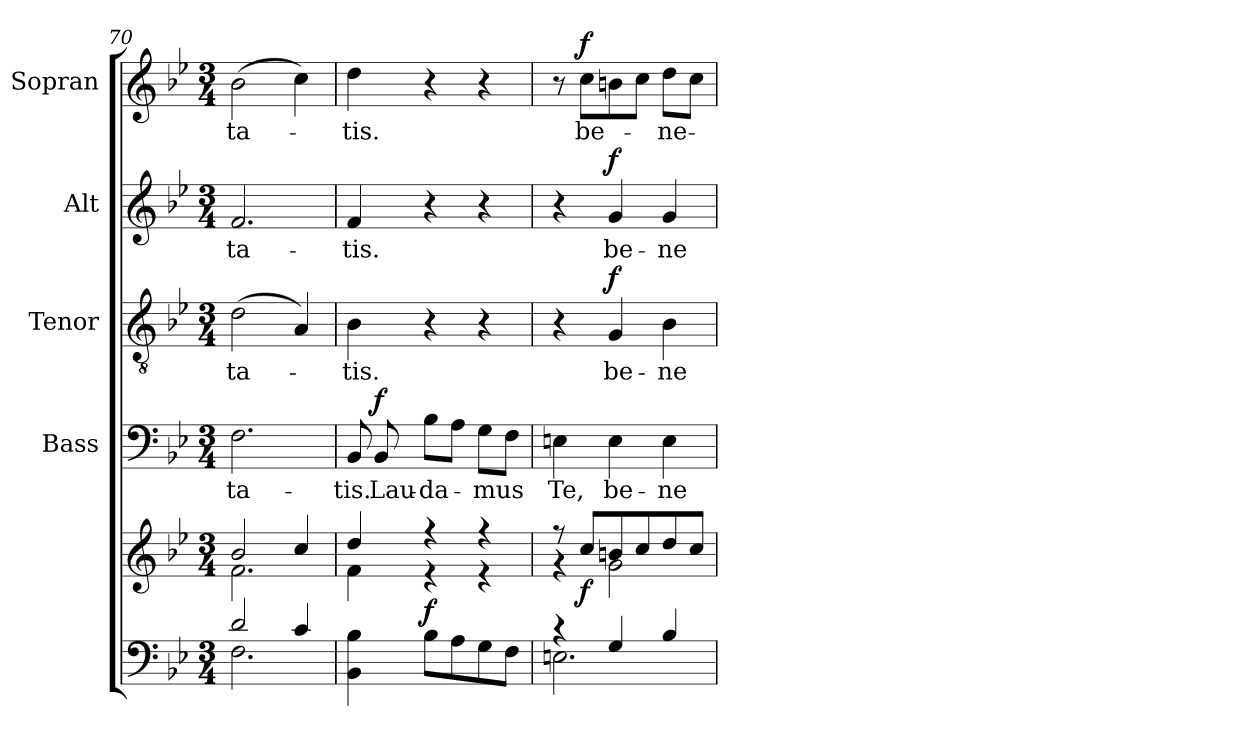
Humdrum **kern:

**kern	**kern	**dynam	**kern	**text	**dynam	**kern	**text	**dynam	**kern	**text	**dynam	**kern	**text	**dynam
*part5	*part5	*part5	*part4	*part4	*part4	*part3	*part3	*part3	*part2	*part2	*part2	*part1	*part1	*part1
*staff6	*staff5	*staff5/6	*staff4	*staff4	*staff4	*staff3	*staff3	*staff3	*staff2	*staff2	*staff2	*staff1	*staff1	*staff1
*	*	*	*I"Bass	*	*	*I"Tenor	*	*	*I"Alt	*	*	*I"Sopran	*	*
*	*	*	*I'B.	*	*	*I'T.	*	*	*I'A.	*	*	*I'S.	*	*
*clefF4	*clefG2	*	*clefF4	*	*	*clefGv2	*	*	*clefG2	*	*	*clefG2	*	*
*k[b-e-]	*k[b-e-]	*	*k[b-e-]	*	*	*k[b-e-]	*	*	*k[b-e-]	*	*	*k[b-e-]	*	*
*B-:	*B-:	*	*B-:	*	*	*B-:	*	*	*B-:	*	*	*B-:	*	*
*M3/4	*M3/4	*	*M3/4	*	*	*M3/4	*	*	*M3/4	*	*	*M3/4	*	*
=70	=70	=70	=70	=70	=70	=70	=70	=70	=70	=70	=70	=70	=70	=70
*^	*^	*	*	*	*	*	*	*	*	*	*	*	*	*
!	!	!	!	!	!	!LO:LY:b	!	!	!LO:LY:b	!	!	!LO:LY:b	!	!	!LO:LY:b	!
2d/	2.F\	2b-/	2.f\	.	2.F\	-ta-	.	(>2d\	-ta-	.	2.f/	-ta-	.	(>2b-\	-ta-	.
4c/	.	4cc/	.	.	.	.	.	4A/)	.	.	.	.	.	4cc\)	.	.
*v	*v	*	*	*	*	*	*	*	*	*	*	*	*	*	*	*
=71	=71	=71	=71	=71	=71	=71	=71	=71	=71	=71	=71	=71	=71	=71	=71
!	!	!	!	!	!LO:LY:b	!	!	!LO:LY:b	!	!	!LO:LY:b	!	!	!LO:LY:b	!
4BB-\ 4B-\	4dd/	4f\	.	8BB-/	-tis.	.	4B-\	-tis.	.	4f/	-tis.	.	4dd\	-tis.	.
!	!	!	!	!	!LO:LY:b	!LO:DY:a	!	!	!	!	!	!	!	!	!
.	.	.	.	8BB-/	Lau-	f	.	.	.	.	.	.	.	.	.
!	!	!	!LO:DY:a=2	!	!LO:LY:b	!	!	!	!	!	!	!	!	!	!
8B-\L	4r	4r	f	8B-\L	-da-	.	4r	.	.	4r	.	.	4r	.	.
8A\	.	.	.	8A\J	.	.	.	.	.	.	.	.	.	.	.
!	!	!	!	!	!LO:LY:b	!	!	!	!	!	!	!	!	!	!
8G\	4r	4r	.	8G\L	-mus	.	4r	.	.	4r	.	.	4r	.	.
8F\J	.	.	.	8F\J	.	.	.	.	.	.	.	.	.	.	.
!!LO:LB:g=z
=72	=72	=72	=72	=72	=72	=72	=72	=72	=72	=72	=72	=72	=72	=72	=72
*^	*	*	*	*	*	*	*	*	*	*	*	*	*	*	*
!	!	!	!	!	!	!LO:LY:b	!	!	!	!	!	!	!	!	!	!
4rc	2.En\	8ree	4rf	.	4En\	Te,	.	4r	.	.	4r	.	.	8r	.	.
!	!	!	!	!LO:DY:b	!	!	!	!	!	!	!	!	!	!	!LO:LY:b	!LO:DY:a
.	.	8cc/L	.	f	.	.	.	.	.	.	.	.	.	8cc\L	be-	f
!	!	!	!	!	!	!LO:LY:b	!	!	!LO:LY:b	!LO:DY:a	!	!LO:LY:b	!LO:DY:a	!	!	!
4G/	.	8b/	2g\	.	4E\	be-	.	4G/	be-	f	4g/	be-	f	8bn\	.	.
.	.	8cc/	.	.	.	.	.	.	.	.	.	.	.	8cc\J	.	.
!	!	!	!	!	!	!LO:LY:b	!	!	!LO:LY:b	!	!	!LO:LY:b	!	!	!LO:LY:b	!
4B-/	.	8dd/	.	.	4E\	-ne-	.	4B-\	-ne-	.	4g/	-ne-	.	8dd\L	-ne-	.
.	.	8cc/J	.	.	.	.	.	.	.	.	.	.	.	8cc\J	.	.
*v	*v	*	*	*	*	*	*	*	*	*	*	*	*	*	*	*
*	*v	*v	*	*	*	*	*	*	*	*	*	*	*	*	*
=	=	=	=	=	=	=	=	=	=	=	=	=	=	=
*-	*-	*-	*-	*-	*-	*-	*-	*-	*-	*-	*-	*-	*-	*-
